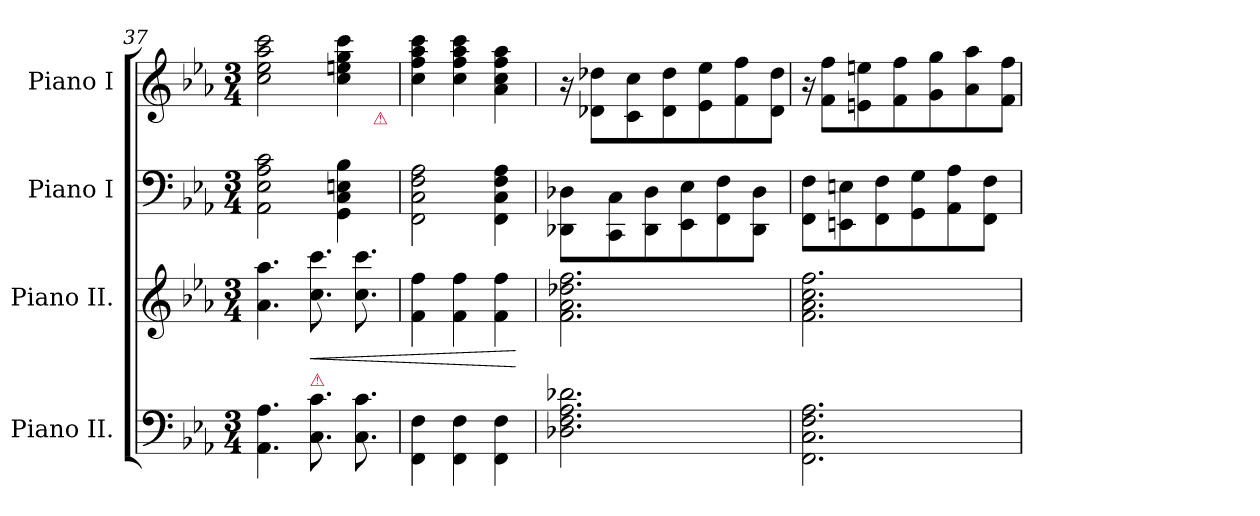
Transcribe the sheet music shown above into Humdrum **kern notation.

**kern	**kern	**dynam	**kern	**kern
*part4	*part3	*part3	*part2	*part1
*staff4	*staff3	*staff3	*staff2	*staff1
*I"Piano II.	*I"Piano II.	*	*I"Piano I	*I"Piano I
*clefF4	*clefG2	*	*clefF4	*clefG2
*k[b-e-a-]	*k[b-e-a-]	*	*k[b-e-a-]	*k[b-e-a-]
*M3/4	*M3/4	*	*M3/4	*M3/4
=37	=37	=37	=37	=37
*	*	*	*	*^
4.AA-\ 4.A-\	4.a-\ 4.aa-\	.	2AA-\ 2E-\ 2A-\ 2c\	2cc\ 2ee-\ 2aa-\ 2ccc\	2ryy
!	!LO:TX:b:i:color=crimson:t=⚠	!	!	!	!
!	!	!LO:HP:b	!	!	!
8.C@@8@@\ 8.c@@8@@\	8.cc@@8@@\ 8.ccc@@8@@\	<	.	.	.
.	.	.	4GG\ 4C\ 4En\ 4B-\	4cc\ 4een\ 4gg\ 4ccc\	8ryy
8.C@@8@@\ 8.c@@8@@\	8.cc@@8@@\ 8.ccc@@8@@\	.	.	.	.
!	!	!	!	!	!LO:TX:b:i:color=crimson:t=⚠
.	.	.	.	.	8ryy
.	.	.	.	.	.
*	*	*	*	*v	*v
=38	=38	=38	=38	=38
4FF\ 4F\	4f\ 4ff\	.	2FF\ 2C\ 2F\ 2A-\	4cc\ 4ff\ 4aa-\ 4ccc\
.	.	.	.	.
4FF\ 4F\	4f\ 4ff\	.	.	4cc\ 4ff\ 4aa-\ 4ccc\
4FF\ 4F\	4f\ 4ff\	.	4FF\ 4C\ 4F\ 4A-\	4a-\ 4cc\ 4ff\ 4aa-\
.	.	[	.	.
=39	=39	=39	=39	=39
2.D-X\ 2.F\ 2.A-\ 2.d-X\	2.f\ 2.a-\ 2.dd-X\ 2.ff\	.	8DD-X\ 8D-X\L	16r
.	.	.	.	8d-X\ 8dd-X\L
.	.	.	8CC\ 8C\	.
.	.	.	.	8c\ 8cc\
.	.	.	8DD-\ 8D-\	.
.	.	.	.	8d-\ 8dd-\
.	.	.	8EE-\ 8E-\	.
.	.	.	.	8e-\ 8ee-\
.	.	.	8FF\ 8F\	.
.	.	.	.	8f\ 8ff\
.	.	.	8DD-\ 8D-\J	.
!	!	!	!	!LO:N:vis=8
.	.	.	.	16d-\ 16dd-\J
=40	=40	=40	=40	=40
2.FF\ 2.C\ 2.F\ 2.A-\	2.f\ 2.a-\ 2.cc\ 2.ff\	.	8FF\ 8F\L	16r
.	.	.	.	8f\ 8ff\L
.	.	.	8EEn\ 8En\	.
.	.	.	.	8en\ 8een\
.	.	.	8FF\ 8F\	.
.	.	.	.	8f\ 8ff\
.	.	.	8GG\ 8G\	.
.	.	.	.	8g\ 8gg\
.	.	.	8AA-\ 8A-\	.
.	.	.	.	8a-\ 8aa-\
.	.	.	8FF\ 8F\J	.
!	!	!	!	!LO:N:vis=8
.	.	.	.	16f\ 16ff\J
=	=	=	=	=
*-	*-	*-	*-	*-
